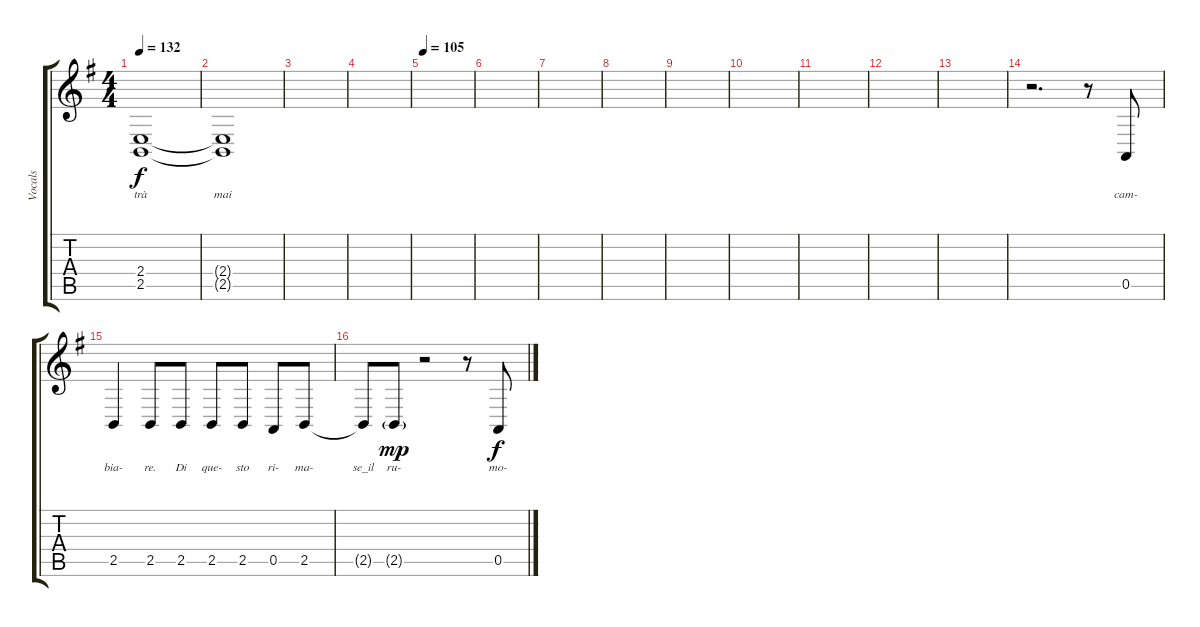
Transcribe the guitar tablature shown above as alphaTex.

\track ("Vocals" "Vocals") {instrument lead6voice}
\staff {score tabs}
\tuning (E4 B3 G3 D3 A2 E2) {hide}
\ts (4 4)
\tempo 132
\clef g2
\ks eminor
(2.4{t} 2.5{t}).1{lyrics (0 "trà") lyrics (1 "") lyrics (2 "") lyrics (3 "") lyrics (4 "") dy f} |
(2.4{t} 2.5{t}).1{lyrics (0 "mai") lyrics (1 "") lyrics (2 "") lyrics (3 "") lyrics (4 "")} |
|
|
\tempo 105
|
|
|
|
|
|
|
|
|
r.2{d volume 10} r.8 0.5.8{lyrics (0 "cam-") lyrics (1 "") lyrics (2 "") lyrics (3 "") lyrics (4 "")} |
2.5.4{lyrics (0 "bia-") lyrics (1 "") lyrics (2 "") lyrics (3 "") lyrics (4 "")} 2.5.8{lyrics (0 "re.") lyrics (1 "") lyrics (2 "") lyrics (3 "") lyrics (4 "")} 2.5.8{lyrics (0 "Di") lyrics (1 "") lyrics (2 "") lyrics (3 "") lyrics (4 "")} 2.5.8{lyrics (0 "que-") lyrics (1 "") lyrics (2 "") lyrics (3 "") lyrics (4 "")} 2.5.8{lyrics (0 "sto") lyrics (1 "") lyrics (2 "") lyrics (3 "") lyrics (4 "")} 0.5.8{lyrics (0 "ri-") lyrics (1 "") lyrics (2 "") lyrics (3 "") lyrics (4 "")} 2.5.8{lyrics (0 "ma-") lyrics (1 "") lyrics (2 "") lyrics (3 "") lyrics (4 "")} |
2.5{t}.8{lyrics (0 "se_il") lyrics (1 "") lyrics (2 "") lyrics (3 "") lyrics (4 "")} 2.5{g}.8{lyrics (0 "ru-") lyrics (1 "") lyrics (2 "") lyrics (3 "") lyrics (4 "") dy mp} r.2 r.8 0.5.8{lyrics (0 "mo-") lyrics (1 "") lyrics (2 "") lyrics (3 "") lyrics (4 "") dy f}
